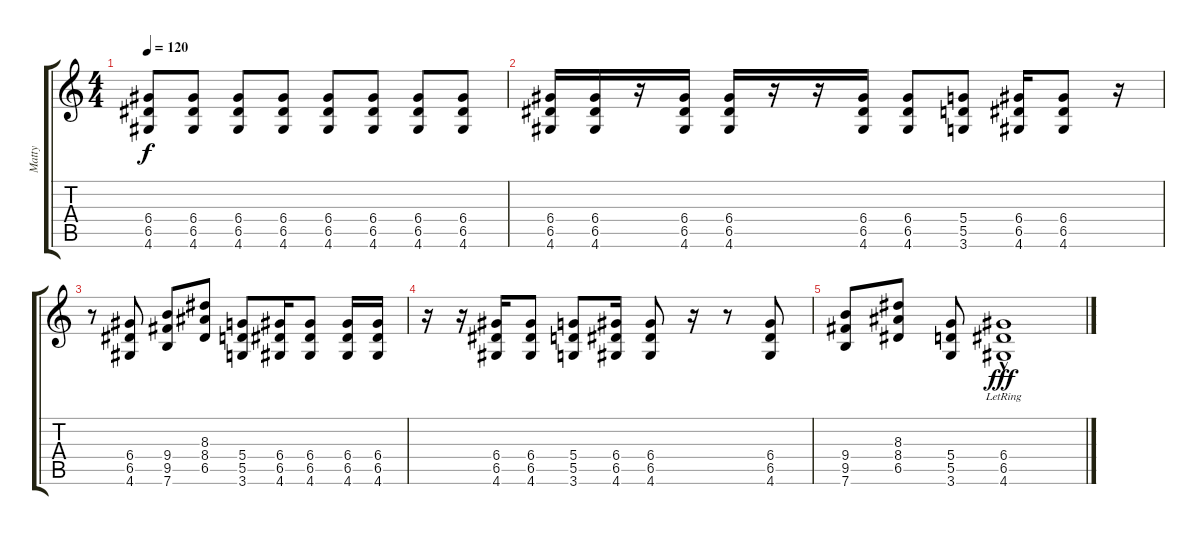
\track ("Matty" "Matty") {instrument overdrivenguitar}
\staff {score tabs}
\tuning (E4 B3 G3 D3 A2 E2) {hide}
\ts (4 4)
\tempo 120
\clef g2
\ks c
(6.4 6.5 4.6).8{dy f} (6.4 6.5 4.6).8 (6.4 6.5 4.6).8 (6.4 6.5 4.6).8 (6.4 6.5 4.6).8 (6.4 6.5 4.6).8 (6.4 6.5 4.6).8 (6.4 6.5 4.6).8 |
(6.4 6.5 4.6).16 (6.4 6.5 4.6).16 r.16 (6.4 6.5 4.6).16 (6.4 6.5 4.6).16 r.16 r.16 (6.4 6.5 4.6).16 (6.4 6.5 4.6).8 (5.4 5.5 3.6).8 (6.4 6.5 4.6).16 (6.4 6.5 4.6).8 r.16 |
r.8 (6.4 6.5 4.6).8 (9.4 9.5 7.6).8 (8.3 8.4 6.5).8 (5.4 5.5 3.6).8 (6.4 6.5 4.6).16 (6.4 6.5 4.6).8 (6.4 6.5 4.6).16 (6.4 6.5 4.6).16 |
r.16 r.16 (6.4 6.5 4.6).16 (6.4 6.5 4.6).8 (5.4 5.5 3.6).8 (6.4 6.5 4.6).16 (6.4 6.5 4.6).8 r.16 r.8 (6.4 6.5 4.6).8 |
(9.4 9.5 7.6).8 (8.3 8.4 6.5).8 (5.4 5.5 3.6).8 (6.4{hac lr} 6.5{hac lr} 4.6{hac lr}).1{dy fff}
